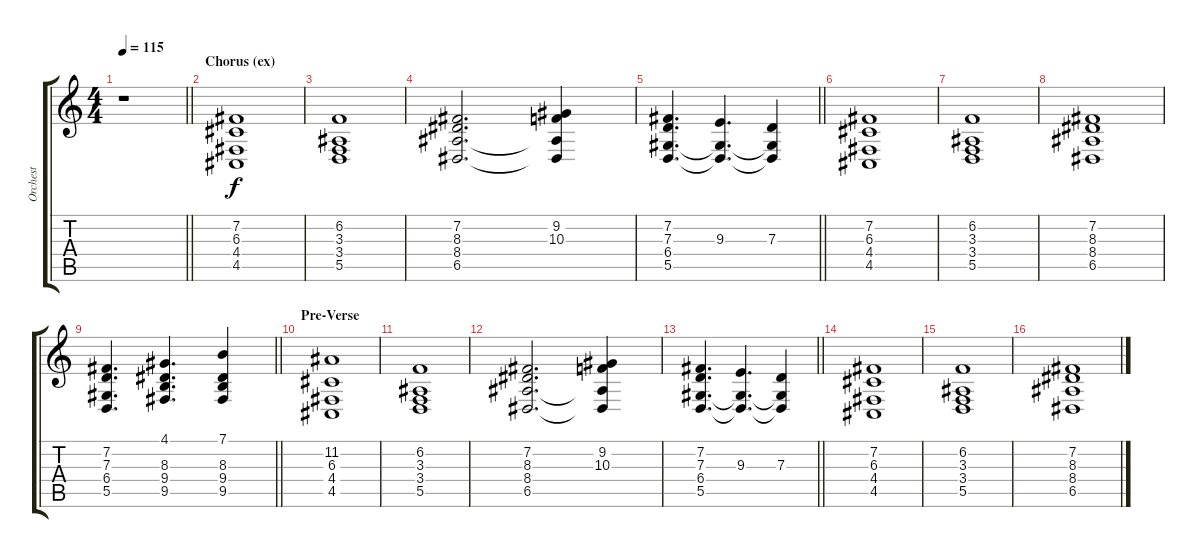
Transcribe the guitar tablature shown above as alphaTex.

\track ("Orchest" "Orchest") {instrument synthstrings1}
\staff {score tabs}
\tuning (E4 B3 G3 D3 A2 E2) {hide}
\ts (4 4)
\tempo 115
\clef g2
\barLineRight lightlight
\ks c
r.1{dy f} |
\section ("" "Chorus (ex)")
(7.2 6.3 4.4 4.5).1 |
(6.2 3.3 3.4 5.5).1 |
(7.2 8.3 8.4 6.5).2{d} (9.2 10.3 8.4{t} 6.5{t}).4 |
\barLineRight lightlight
(7.2 7.3 6.4 5.5).4{d} (9.3 6.4{t} 5.5{t}).4{d} (7.3 6.4{t} 5.5{t}).4 |
(7.2 6.3 4.4 4.5).1 |
(6.2 3.3 3.4 5.5).1 |
(7.2 8.3 8.4 6.5).1 |
\barLineRight lightlight
(7.2 7.3 6.4 5.5).4{d} (4.1 8.3 9.4 9.5).4{d} (7.1 8.3 9.4 9.5).4 |
\section ("" "Pre-Verse")
(11.2 6.3 4.4 4.5).1 |
(6.2 3.3 3.4 5.5).1 |
(7.2 8.3 8.4 6.5).2{d} (9.2 10.3 8.4{t} 6.5{t}).4 |
\barLineRight lightlight
(7.2 7.3 6.4 5.5).4{d} (9.3 6.4{t} 5.5{t}).4{d} (7.3 6.4{t} 5.5{t}).4 |
(7.2 6.3 4.4 4.5).1 |
(6.2 3.3 3.4 5.5).1 |
(7.2 8.3 8.4 6.5).1
